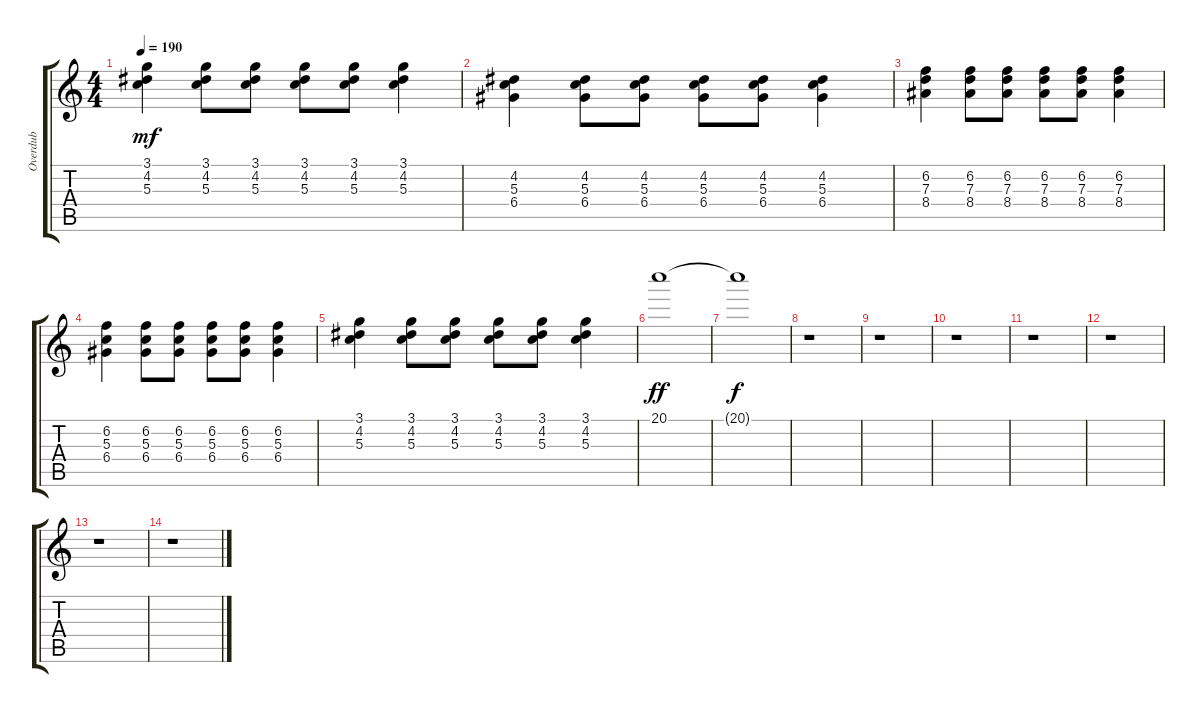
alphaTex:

\track ("Overdub" "Overdub") {instrument distortionguitar}
\staff {score tabs}
\tuning (E4 B3 G3 D3 A2 E2) {hide}
\ts (4 4)
\tempo 190
\clef g2
\ks c
(3.1 4.2 5.3).4{dy mf} (3.1 4.2 5.3).8 (3.1 4.2 5.3).8 (3.1 4.2 5.3).8 (3.1 4.2 5.3).8 (3.1 4.2 5.3).4 |
(4.2 5.3 6.4).4 (4.2 5.3 6.4).8 (4.2 5.3 6.4).8 (4.2 5.3 6.4).8 (4.2 5.3 6.4).8 (4.2 5.3 6.4).4 |
(6.2 7.3 8.4).4 (6.2 7.3 8.4).8 (6.2 7.3 8.4).8 (6.2 7.3 8.4).8 (6.2 7.3 8.4).8 (6.2 7.3 8.4).4 |
(6.2 5.3 6.4).4 (6.2 5.3 6.4).8 (6.2 5.3 6.4).8 (6.2 5.3 6.4).8 (6.2 5.3 6.4).8 (6.2 5.3 6.4).4 |
(3.1 4.2 5.3).4 (3.1 4.2 5.3).8 (3.1 4.2 5.3).8 (3.1 4.2 5.3).8 (3.1 4.2 5.3).8 (3.1 4.2 5.3).4 |
20.1.1{dy ff volume 0 balance 8} |
20.1{t}.1{dy f} |
r.1 |
r.1 |
r.1 |
r.1 |
r.1 |
r.1 |
r.1
